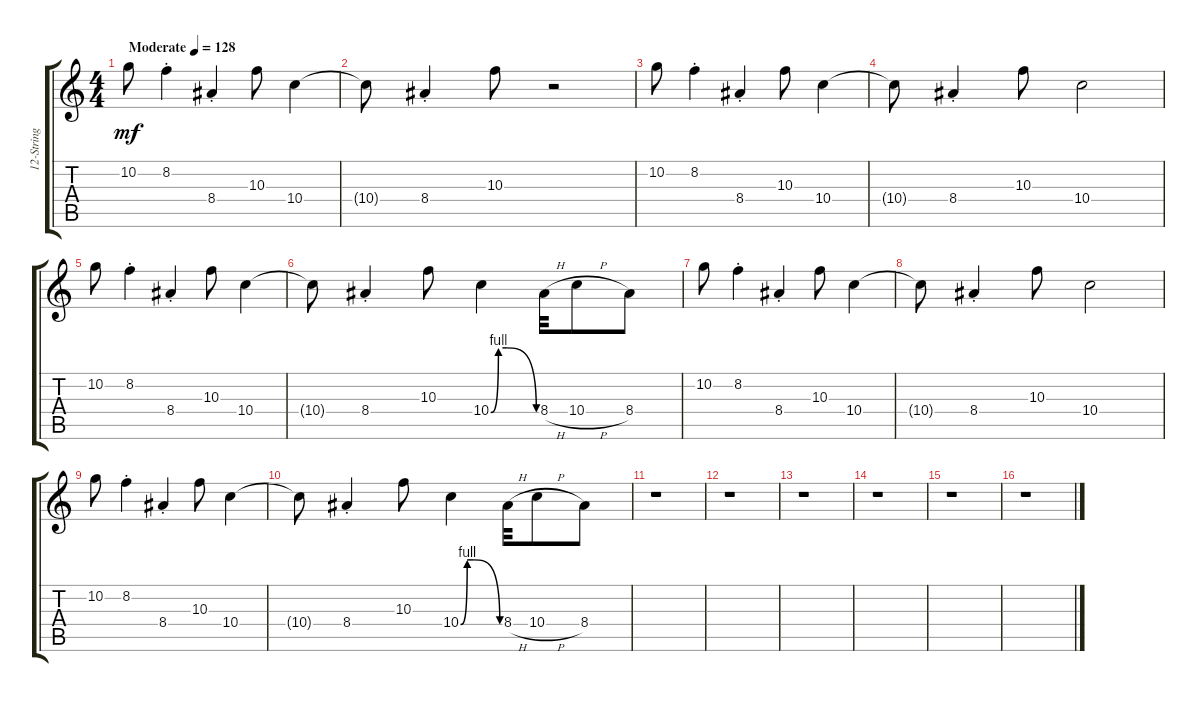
\track ("12-String Guitar" "12-String ") {instrument acousticguitarnylon}
\staff {score tabs}
\tuning (D4 A3 G3 D3 A2 D2) {hide}
\ts (4 4)
\tempo (128 "Moderate")
\clef g2
\ks c
10.2.8{dy mf instrument acousticguitarnylon} 8.2{st}.4 8.4{st}.4 10.3.8 10.4.4 |
10.4{t}.8 8.4{st}.4 10.3.8 r.2 |
10.2.8 8.2{st}.4 8.4{st}.4 10.3.8 10.4.4 |
10.4{t}.8 8.4{st}.4 10.3.8 10.4.2 |
10.2.8 8.2{st}.4 8.4{st}.4 10.3.8 10.4.4 |
10.4{t}.8 8.4{st}.4 10.3.8 10.4{be (custom 0 0 0 0 10 4 20 4 60 0 60 0)}.4 8.4{h}.32 10.4{h}.8 8.4.8 |
10.2.8 8.2{st}.4 8.4{st}.4 10.3.8 10.4.4 |
10.4{t}.8 8.4{st}.4 10.3.8 10.4.2 |
10.2.8 8.2{st}.4 8.4{st}.4 10.3.8 10.4.4 |
10.4{t}.8 8.4{st}.4 10.3.8 10.4{be (custom 0 0 0 0 10 4 20 4 60 0 60 0)}.4 8.4{h}.32 10.4{h}.8 8.4.8 |
r.1 |
r.1 |
r.1 |
r.1 |
r.1 |
r.1
